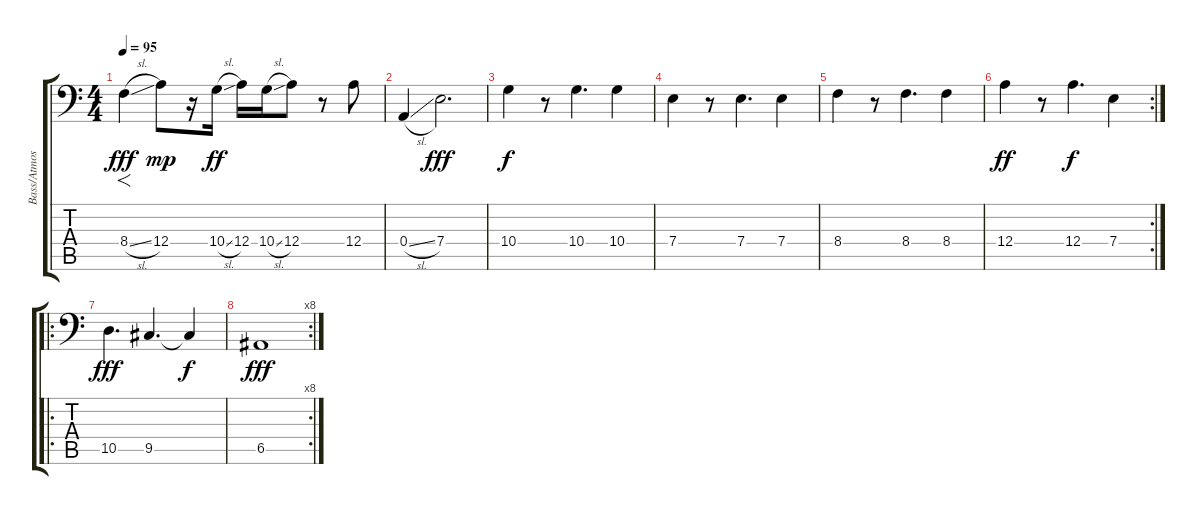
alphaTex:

\track ("Bass/Atmos" "Bass/Atmos") {instrument acousticbass}
\staff {score tabs}
\tuning (C3 G2 D2 A1 E1 B0) {hide}
\ts (4 4)
\tempo 95
\clef f4
\ks c
8.4{sl}.4{f dy fff instrument acousticbass} 12.4.8{dy mp} r.16 10.4{sl}.16{dy ff} 12.4.16 10.4{sl}.16 12.4.8 r.8 12.4.8 |
0.4{sl}.4 7.4.2{d dy fff} |
10.4.4{dy f} r.8 10.4.4{d} 10.4.4 |
7.4.4 r.8 7.4.4{d} 7.4.4 |
8.4.4 r.8 8.4.4{d} 8.4.4 |
\rc 2
12.4.4{dy ff} r.8 12.4.4{d dy f} 7.4.4 |
\ro
10.5.4{d dy fff instrument electricbasspick} 9.5.4{d} 9.5{t}.4{dy f} |
\rc 8
6.5.1{dy fff}
